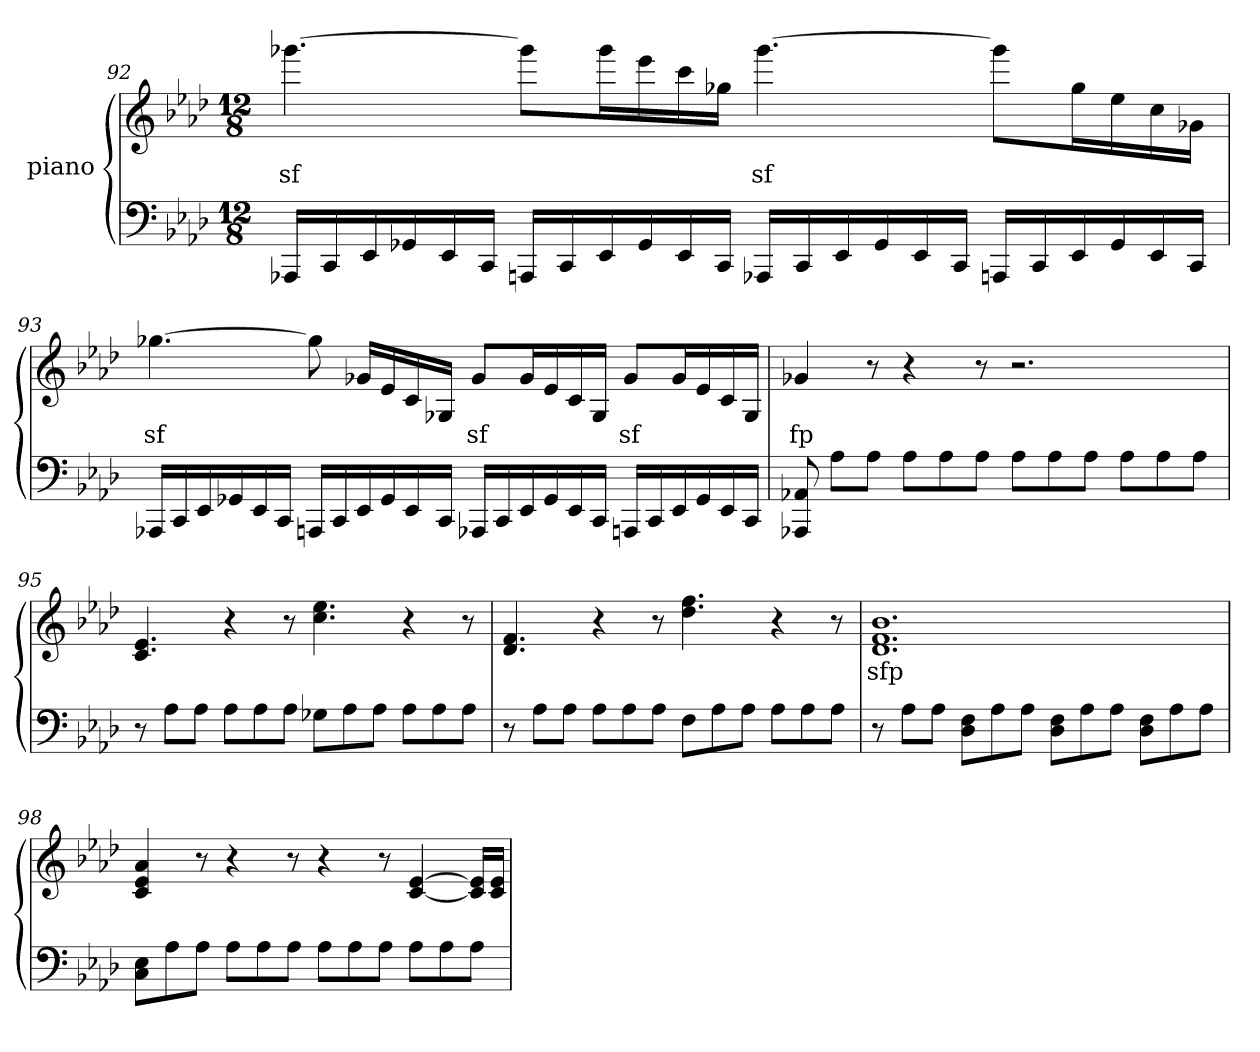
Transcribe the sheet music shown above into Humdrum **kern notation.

**kern	**kern	**text
*part2	*part1	*part1
*staff2	*staff1	*staff1
*	*I"piano	*
*clefF4	*clefG2	*
*k[b-e-a-d-]	*k[b-e-a-d-]	*
*M12/8	*M12/8	*
=92	=92	=92
16AAA-XLL	[4.ggg-X	sf
16CC	.	.
16EE-	.	.
16GG-X	.	.
16EE-	.	.
16CCJJ	.	.
16AAAnLL	8ggg-L]	.
16CC	.	.
16EE-	16ggg-L	.
16GG-	16eee-	.
16EE-	16ccc	.
16CCJJ	16gg-JJ	.
16AAA-XLL	[4.ggg-	sf
16CC	.	.
16EE-	.	.
16GG-	.	.
16EE-	.	.
16CCJJ	.	.
16AAAnLL	8ggg-L]	.
16CC	.	.
16EE-	16gg-L	.
16GG-	16ee-	.
16EE-	16cc	.
16CCJJ	16g-JJ	.
=93	=93	=93
16AAA-XLL	[4.gg-X	sf
16CC	.	.
16EE-	.	.
16GG-X	.	.
16EE-	.	.
16CCJJ	.	.
16AAAnLL	8gg-]	.
16CC	.	.
16EE-	16g-LL	.
16GG-	16e-	.
16EE-	16c	.
16CCJJ	16G-JJ	.
16AAA-XLL	8g-L	sf
16CC	.	.
16EE-	16g-L	.
16GG-	16e-	.
16EE-	16c	.
16CCJJ	16G-JJ	.
16AAAnLL	8g-L	sf
16CC	.	.
16EE-	16g-L	.
16GG-	16e-	.
16EE-	16c	.
16CCJJ	16G-JJ	.
=94	=94	=94
8AAA-X 8AA-X	4g-X	fp
8A-L	.	.
8A-J	8r	.
8A-L	4r	.
8A-	.	.
8A-J	8r	.
8A-L	2.r	.
8A-	.	.
8A-J	.	.
8A-L	.	.
8A-	.	.
8A-J	.	.
=95	=95	=95
8r	4.c 4.e-	.
8A-L	.	.
8A-J	.	.
8A-L	4r	.
8A-	.	.
8A-J	8r	.
8G-XL	4.cc 4.ee-	.
8A-	.	.
8A-J	.	.
8A-L	4r	.
8A-	.	.
8A-J	8r	.
=96	=96	=96
8r	4.d- 4.f	.
8A-L	.	.
8A-J	.	.
8A-L	4r	.
8A-	.	.
8A-J	8r	.
8FL	4.dd- 4.ff	.
8A-	.	.
8A-J	.	.
8A-L	4r	.
8A-	.	.
8A-J	8r	.
=97	=97	=97
8r	1.d- 1.f 1.b-	sfp
8A-L	.	.
8A-J	.	.
8D- 8FL	.	.
8A-	.	.
8A-J	.	.
8D- 8FL	.	.
8A-	.	.
8A-J	.	.
8D- 8FL	.	.
8A-	.	.
8A-J	.	.
=98	=98	=98
8C 8E-L	4c 4e- 4a-	.
8A-	.	.
8A-J	8r	.
8A-L	4r	.
8A-	.	.
8A-J	8r	.
8A-L	4r	.
8A-	.	.
8A-J	8r	.
8A-L	[4c [4e-	.
8A-	.	.
8A-J	16c] 16e-]LL	.
.	16c 16e-JJ	.
=	=	=
*-	*-	*-
